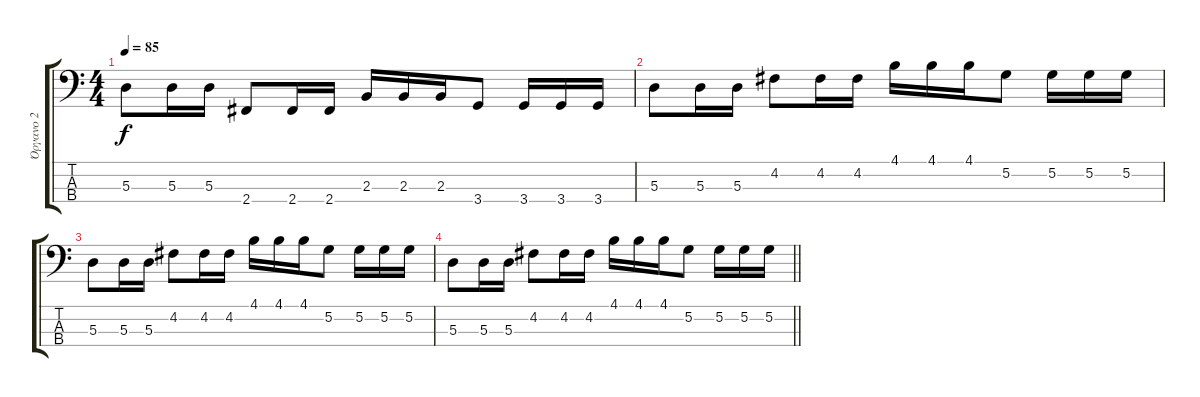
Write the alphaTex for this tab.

\track ("Όργανο 2" "Όργανο 2") {instrument slapbass2}
\staff {score tabs}
\tuning (G2 D2 A1 E1) {hide}
\ts (4 4)
\tempo 85
\clef f4
\ks c
5.3.8{dy f} 5.3.16 5.3.16 2.4.8 2.4.16 2.4.16 2.3.16 2.3.16 2.3.16 3.4.8 3.4.16 3.4.16 3.4.16 |
5.3.8 5.3.16 5.3.16 4.2.8 4.2.16 4.2.16 4.1.16 4.1.16 4.1.16 5.2.8 5.2.16 5.2.16 5.2.16 |
5.3.8 5.3.16 5.3.16 4.2.8 4.2.16 4.2.16 4.1.16 4.1.16 4.1.16 5.2.8 5.2.16 5.2.16 5.2.16 |
\barLineRight lightlight
5.3.8 5.3.16 5.3.16 4.2.8 4.2.16 4.2.16 4.1.16 4.1.16 4.1.16 5.2.8 5.2.16 5.2.16 5.2.16
